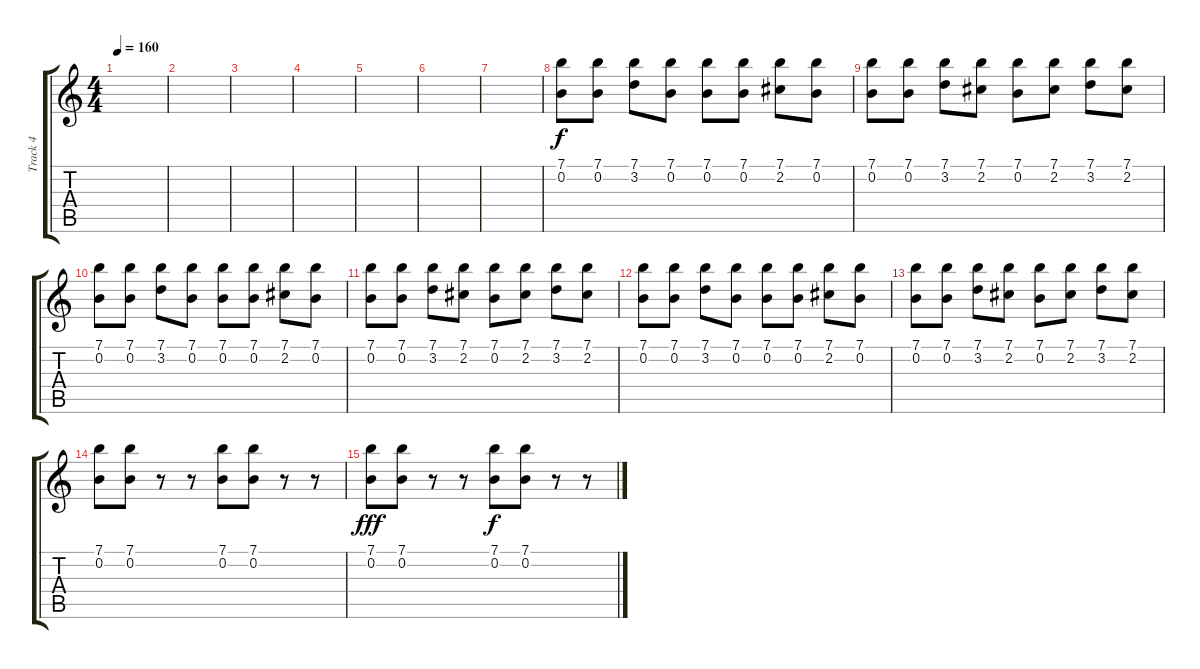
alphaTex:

\track ("Track 4" "Track 4") {instrument overdrivenguitar}
\staff {score tabs}
\tuning (E4 B3 G3 D3 A2 D2) {hide}
\ts (4 4)
\tempo 160
\clef g2
\ks c
|
|
|
|
|
|
|
(7.1 0.2).8 (7.1 0.2).8 (7.1 3.2).8 (7.1 0.2).8 (7.1 0.2).8 (7.1 0.2).8 (7.1 2.2).8 (7.1 0.2).8 |
(7.1 0.2).8 (7.1 0.2).8 (7.1 3.2).8 (7.1 2.2).8 (7.1 0.2).8 (7.1 2.2).8 (7.1 3.2).8 (7.1 2.2).8 |
(7.1 0.2).8 (7.1 0.2).8 (7.1 3.2).8 (7.1 0.2).8 (7.1 0.2).8 (7.1 0.2).8 (7.1 2.2).8 (7.1 0.2).8 |
(7.1 0.2).8 (7.1 0.2).8 (7.1 3.2).8 (7.1 2.2).8 (7.1 0.2).8 (7.1 2.2).8 (7.1 3.2).8 (7.1 2.2).8 |
(7.1 0.2).8 (7.1 0.2).8 (7.1 3.2).8 (7.1 0.2).8 (7.1 0.2).8 (7.1 0.2).8 (7.1 2.2).8 (7.1 0.2).8 |
(7.1 0.2).8 (7.1 0.2).8 (7.1 3.2).8 (7.1 2.2).8 (7.1 0.2).8 (7.1 2.2).8 (7.1 3.2).8 (7.1 2.2).8 |
(7.1 0.2).8 (7.1 0.2).8 r.8 r.8 (7.1 0.2).8{dy f} (7.1 0.2).8 r.8 r.8 |
(7.1 0.2).8{dy fff} (7.1 0.2).8 r.8 r.8 (7.1 0.2).8{dy f} (7.1 0.2).8 r.8 r.8
